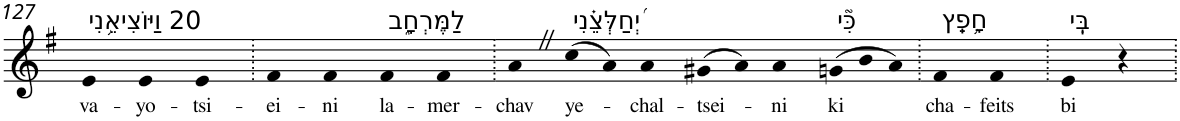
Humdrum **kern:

**kern	**text
*part1	*part1
*staff1	*staff1
*I"Piano	*
*I'Pno	*
!!LO:PB:g=z
*clefG2	*
*k[f#]	*
*G:	*
=127	=127
!LO:TX:a:t=20 וַיּוֹצִיאֵ֥נִי	!
!	!LO:LY:b
4e	va-
!	!LO:LY:b
4e	-yo-
!	!LO:LY:b
4e	-tsi-
=128.	=128.
!	!LO:LY:b
4f#	-ei-
!	!LO:LY:b
4f#	-ni
!LO:TX:a:t=לַמֶּרְחָ֑ב	!
!	!LO:LY:b
4f#	la-
!	!LO:LY:b
4f#	-mer-
=129.	=129.
!	!LO:LY:b
4aZ	-chav
!LO:TX:a:t=יְ֝חַלְּצֵ֗נִי	!
!	!LO:LY:b
(>8cc	ye-
8a)	.
!	!LO:LY:b
4a	-chal-
!	!LO:LY:b
(>8g#X	-tsei-
8a)	.
!	!LO:LY:b
4a	-ni
*Xtuplet	*
!LO:TX:a:t=כִּ֘י	!
!	!LO:LY:b
(>12gn	ki
12b	.
12a)	.
=130.	=130.
!LO:TX:a:t=חָ֥פֵֽץ	!
!	!LO:LY:b
4f#	cha-
!	!LO:LY:b
4f#	-feits
=131.	=131.
!LO:TX:a:t=בִּֽי	!
!	!LO:LY:b
4e	bi
4r	.
=.	=.
*-	*-
